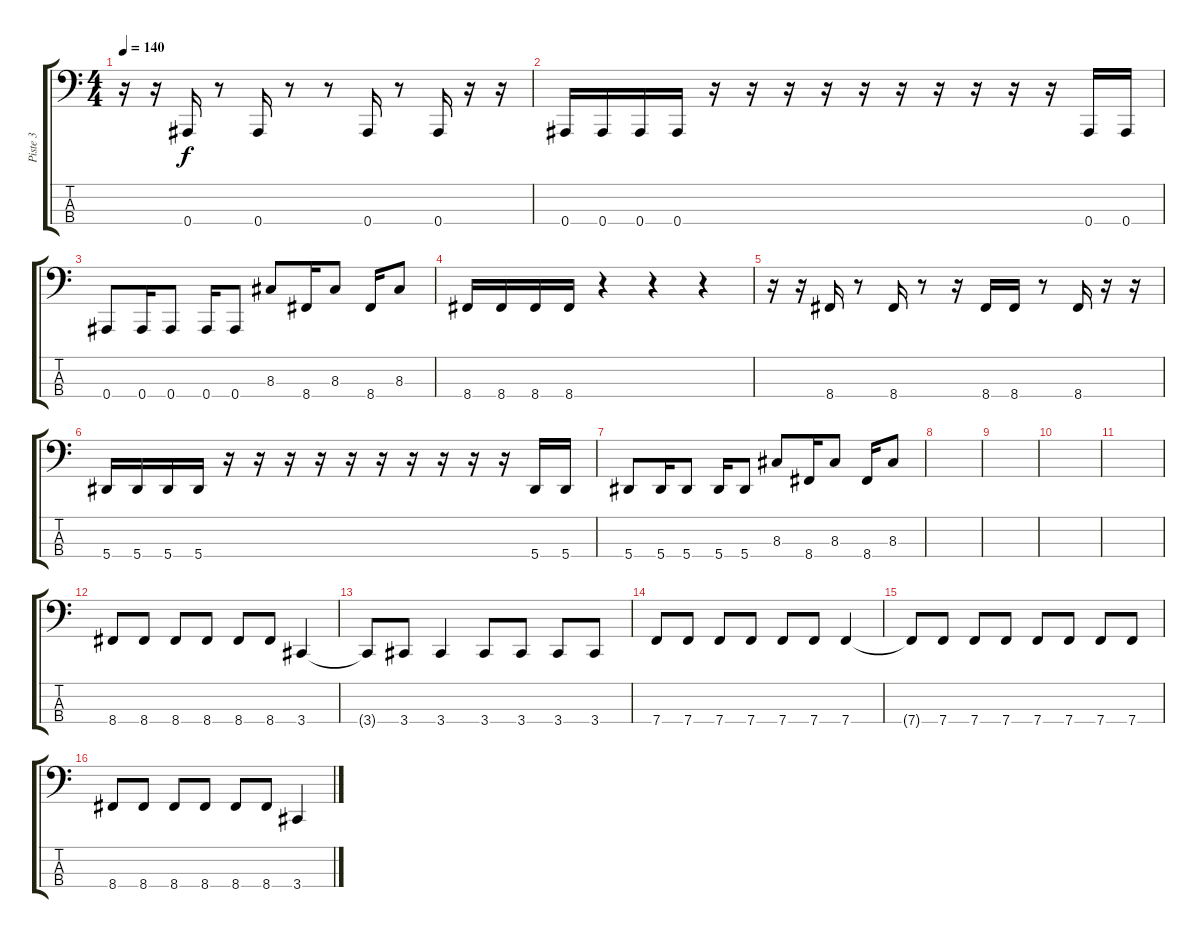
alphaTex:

\track ("Piste 3" "Piste 3") {instrument electricbasspick}
\staff {score tabs}
\tuning (Eb2 Bb1 F1 Bb0) {hide}
\ts (4 4)
\tempo 140
\clef f4
\ks c
r.16{dy f} r.16 0.4.16 r.8 0.4.16 r.8 r.8 0.4.16 r.8 0.4.16 r.16 r.16 |
0.4.16 0.4.16 0.4.16 0.4.16 r.16 r.16 r.16 r.16 r.16 r.16 r.16 r.16 r.16 r.16 0.4.16 0.4.16 |
0.4.8 0.4.16 0.4.8 0.4.16 0.4.8 8.3.8 8.4.16 8.3.8 8.4.16 8.3.8 |
8.4.16 8.4.16 8.4.16 8.4.16 r.4 r.4 r.4 |
r.16 r.16 8.4.16 r.8 8.4.16 r.8 r.16 8.4.16 8.4.16 r.8 8.4.16 r.16 r.16 |
5.4.16 5.4.16 5.4.16 5.4.16 r.16 r.16 r.16 r.16 r.16 r.16 r.16 r.16 r.16 r.16 5.4.16 5.4.16 |
5.4.8 5.4.16 5.4.8 5.4.16 5.4.8 8.3.8 8.4.16 8.3.8 8.4.16 8.3.8 |
|
|
|
|
8.4.8 8.4.8 8.4.8 8.4.8 8.4.8 8.4.8 3.4.4 |
3.4{t}.8 3.4.8 3.4.4 3.4.8 3.4.8 3.4.8 3.4.8 |
7.4.8 7.4.8 7.4.8 7.4.8 7.4.8 7.4.8 7.4.4 |
7.4{t}.8 7.4.8 7.4.8 7.4.8 7.4.8 7.4.8 7.4.8 7.4.8 |
8.4.8 8.4.8 8.4.8 8.4.8 8.4.8 8.4.8 3.4.4
